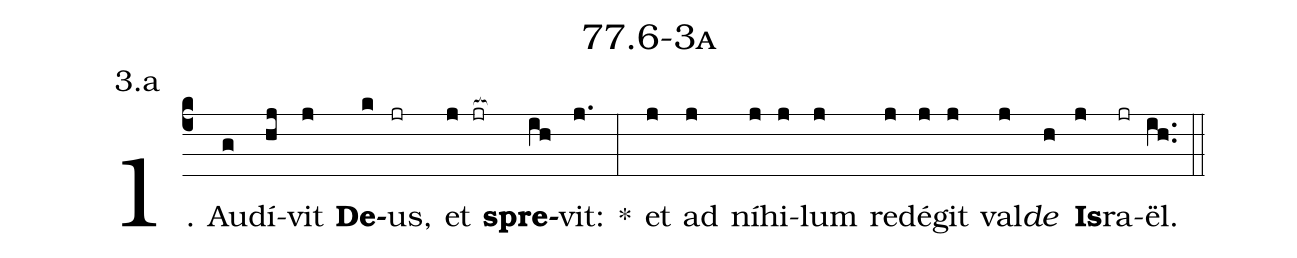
name: 77.6-3a;
annotation: 3.a;
%%
(c4)1. Au(g)dí(hj)vit(j) <b>De</b>(k)us,(jr) et(j jr[ocb:1{]) <b>spre</b>(ih[ocb:0}])vit:(j.) *(:) et(j) ad(j) ní(j)hi(j)lum(j) red(j)é(j)git(j) val(j)<i>de</i>(h) <b>Is</b>(j)ra(jr)ël.(ih..) (::)


%E(j) u(j) o(j) u(h) a(j) e.(ih..) (::)
